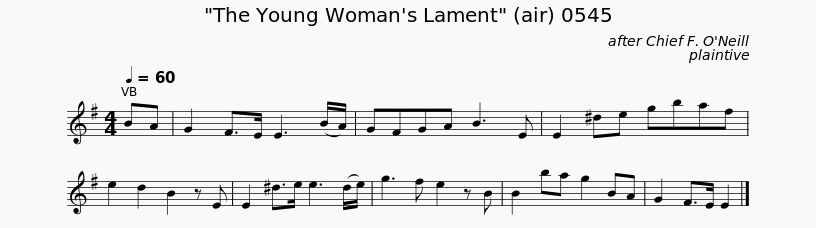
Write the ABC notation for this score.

X:1
L:1/8
Q:1/4=60
M:4/4
I:linebreak $
K:G
V:1 treble
V:1
 BA | G2 F>E E3 (B/A/) | GFGA B3 E | E2 ^de gbaf | e2 d2 B2 z E | %5
 E2 ^d>e e3 (d/e/) | g3 f e2 z B |$ B2 ba g2 BA | G2 F>E E2 |] %9
